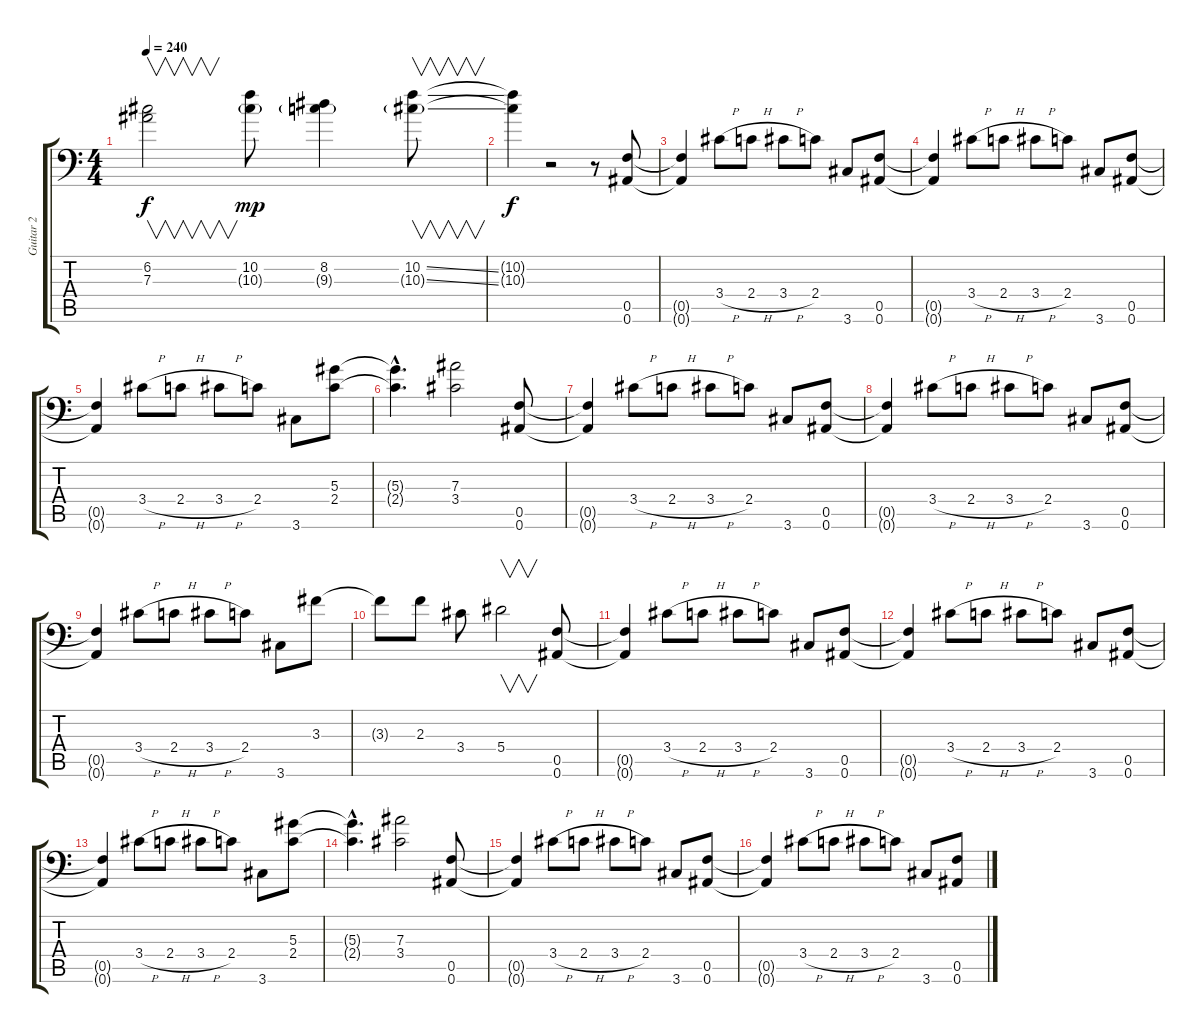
\track ("Guitar 2" "Guitar 2") {instrument distortionguitar}
\staff {score tabs}
\tuning (C4 G3 Eb3 Bb2 F2 Bb1) {hide}
\ts (4 4)
\tempo 240
\clef f4
\ks c
(6.2{t} 7.3{t}).2{v dy f} (10.2 10.3{g}).8{dy mp} (8.2 9.3{g}).4 (10.2{ss} 10.3{ss g}).8{v} |
(10.2{t} 10.3{t}).4{dy f} r.2 r.8 (0.5 0.6).8 |
(0.5{t} 0.6{t}).4 3.4{h}.8 2.4{h}.8 3.4{h}.8 2.4.8 3.6.8 (0.5 0.6).8 |
(0.5{t} 0.6{t}).4 3.4{h}.8 2.4{h}.8 3.4{h}.8 2.4.8 3.6.8 (0.5 0.6).8 |
(0.5{t} 0.6{t}).4 3.4{h}.8 2.4{h}.8 3.4{h}.8 2.4.8 3.6.8 (5.3 2.4).8 |
(5.3{hac t} 2.4{hac t}).4{d} (7.3 3.4).2 (0.5 0.6).8 |
(0.5{t} 0.6{t}).4 3.4{h}.8 2.4{h}.8 3.4{h}.8 2.4.8 3.6.8 (0.5 0.6).8 |
(0.5{t} 0.6{t}).4 3.4{h}.8 2.4{h}.8 3.4{h}.8 2.4.8 3.6.8 (0.5 0.6).8 |
(0.5{t} 0.6{t}).4 3.4{h}.8 2.4{h}.8 3.4{h}.8 2.4.8 3.6.8 3.3.8 |
3.3{t}.8 2.3.8 3.4.8 5.4.2{v} (0.5 0.6).8 |
(0.5{t} 0.6{t}).4 3.4{h}.8 2.4{h}.8 3.4{h}.8 2.4.8 3.6.8 (0.5 0.6).8 |
(0.5{t} 0.6{t}).4 3.4{h}.8 2.4{h}.8 3.4{h}.8 2.4.8 3.6.8 (0.5 0.6).8 |
(0.5{t} 0.6{t}).4 3.4{h}.8 2.4{h}.8 3.4{h}.8 2.4.8 3.6.8 (5.3 2.4).8 |
(5.3{hac t} 2.4{hac t}).4{d} (7.3 3.4).2 (0.5 0.6).8 |
(0.5{t} 0.6{t}).4 3.4{h}.8 2.4{h}.8 3.4{h}.8 2.4.8 3.6.8 (0.5 0.6).8 |
(0.5{t} 0.6{t}).4 3.4{h}.8 2.4{h}.8 3.4{h}.8 2.4.8 3.6.8 (0.5 0.6).8
